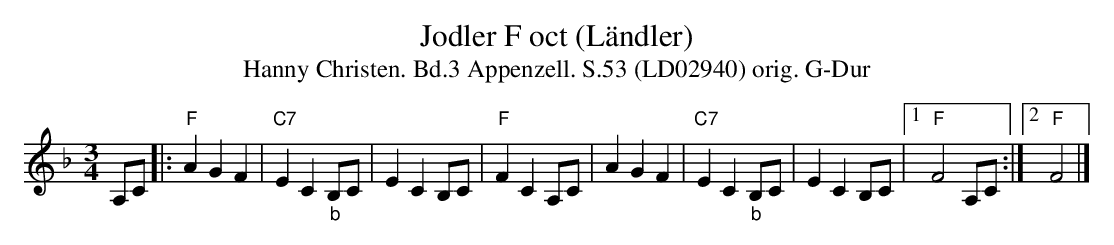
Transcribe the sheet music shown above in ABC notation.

X:1
T:Jodler F oct (Ländler)
T:Hanny Christen. Bd.3 Appenzell. S.53 (LD02940) orig. G-Dur
M:3/4
L:1/8
K:Fmaj
A,C |: "F"A2 G2 F2 | "C7"E2 C2 "_b"B,C | E2 C2 B,C | "F"F2 C2 A,C |\
A2 G2 F2 | "C7"E2 C2 "_b"B,C | E2 C2 B,C |1 "F"F4 A,C :|2 "F"F4 |]
